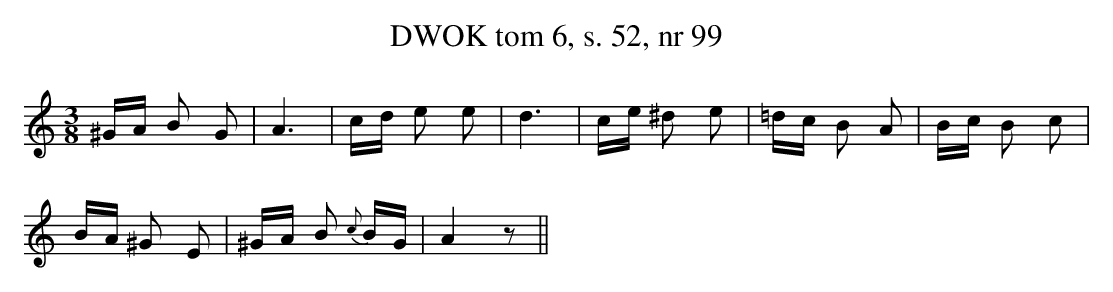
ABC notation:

X:1
T:DWOK tom 6, s. 52, nr 99
L:1/16
M:3/8
K:C
^GA B2 G2|A6|cd e2 e2|d6|ce ^d2 e2|=dc B2 A2|Bc B2 c2|
BA ^G2 E2|^GA B2 {c }BG|A4 z2||
